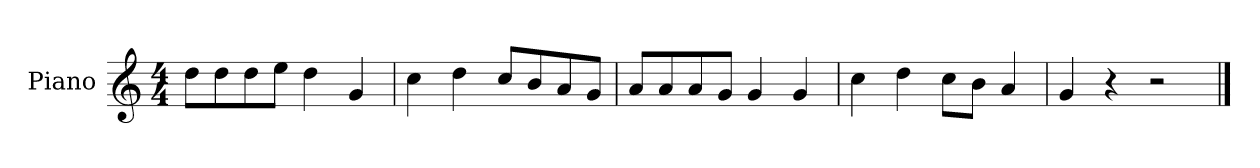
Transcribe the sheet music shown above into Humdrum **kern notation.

**kern
*part1
*staff1
*I"Piano
*I'P-no
*clefG2
*k[]
*M4/4
*MM90
=1
8dd\L
8dd\
8dd\
8ee\J
4dd\
4g/
=2
4cc\
4dd\
8cc/L
8b/
8a/
8g/J
=3
8a/L
8a/
8a/
8g/J
4g/
4g/
=4
4cc\
4dd\
8cc\L
8b\J
4a/
=5
4g/
4r
2r
==
*-
